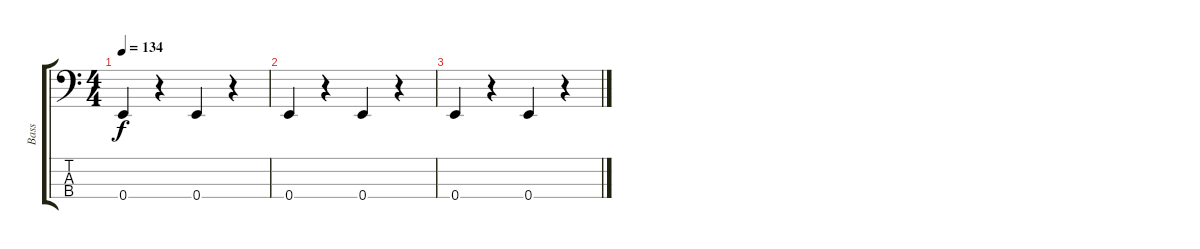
\track ("Bass" "Bass") {instrument electricbassfinger}
\staff {score tabs}
\tuning (G2 D2 A1 E1) {hide}
\ts (4 4)
\tempo 134
\clef f4
\ks c
0.4.4{dy f} r.4 0.4.4 r.4 |
0.4.4 r.4 0.4.4 r.4 |
0.4.4 r.4 0.4.4 r.4
